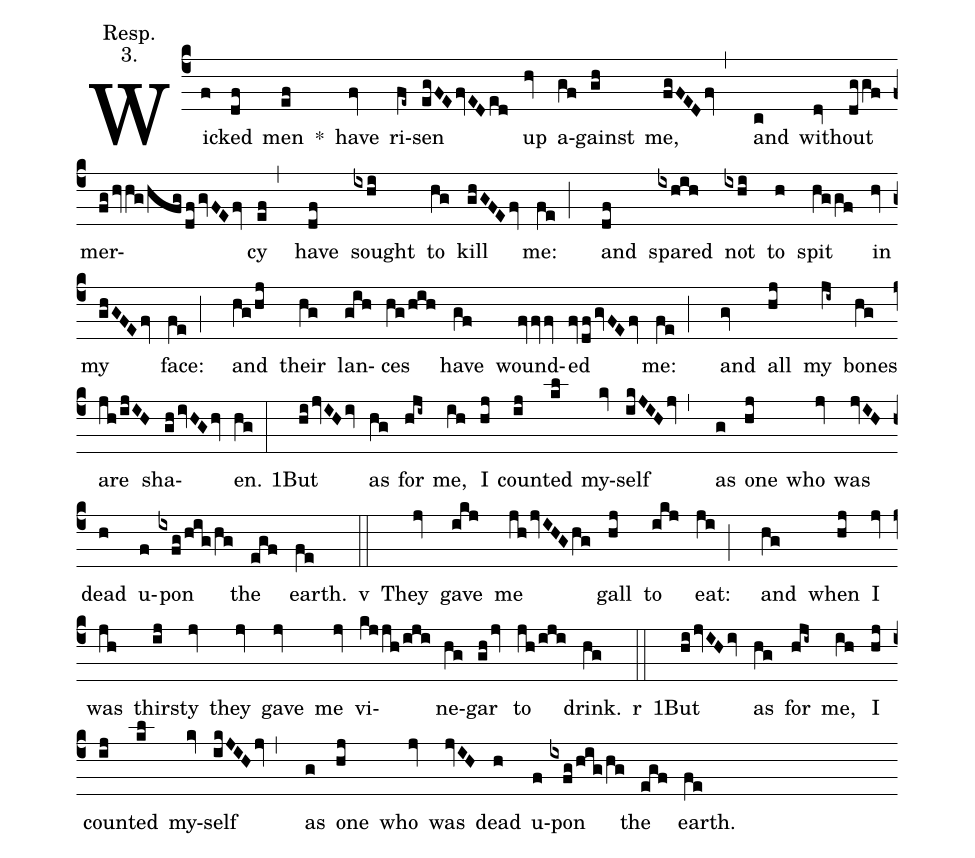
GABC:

annotation: Resp.;
annotation: 3.;
%%
(c4) Wick(f)ed(df) men(ef) <sp>*</sp>() have(fv) ri(fe~)sen(egFEfvEDed) up(hv) a(gf)gainst(gh) me,(fgFEDfv,) and(c) with(dv)out(dggf) mer(fghvhg/hfg/dfgvFEfv)cy(ef,) have(df) sought(ixhi) to(hg) kill(ghGFEfv) me:(fe;) and(df) spared(ixhih) not(ixhi) to(h) spit(hggf) in(hv) my(ghGFEfv) face:(fe;) and(hg/hj) their(hg) lan(gih)ces(hg/hih) have(gf) wound(fvvv)ed(fvdfgvFEfv) me:(fe;) and(gv) all(hj) my(ji~) bones(hg) are(jh/ijIH) sha(ghivHGhv)en.(hg:) <sp>1</sp>But(hijvIHiv) as(hg) for(hji~) me,(ih) I(hj) count(ij)ed(kl) my(kv)self(ikJIHjv,) as(g) one(hj) who(jv) was(jvIH) dead(h) u(f)pon(ixfg/hig/hg) the(egf) earth.(fe)

<sp>v</sp>(::) They(jv) gave(ikj) me(jhjvIHGhg) gall(hj) to(ikj) eat:(ji;) and(hg) when(hj) I(jv) was(jh) thirs(ij)ty(jv) they(jv) gave(jv) me(jv) vi(kjjh/iji)ne(hg)gar(ghjv) to(jh/iji) drink.(hg)

<sp>r</sp>(::) <sp>1</sp>But(hijvIHiv) as(hg) for(hji~) me,(ih) I(hj) count(ij)ed(kl) my(kv)self(ikJIHjv,) as(g) one(hj) who(jv) was(jvIH) dead(h) u(f)pon(ixfg/hig/hg) the(egf) earth.(fe)
